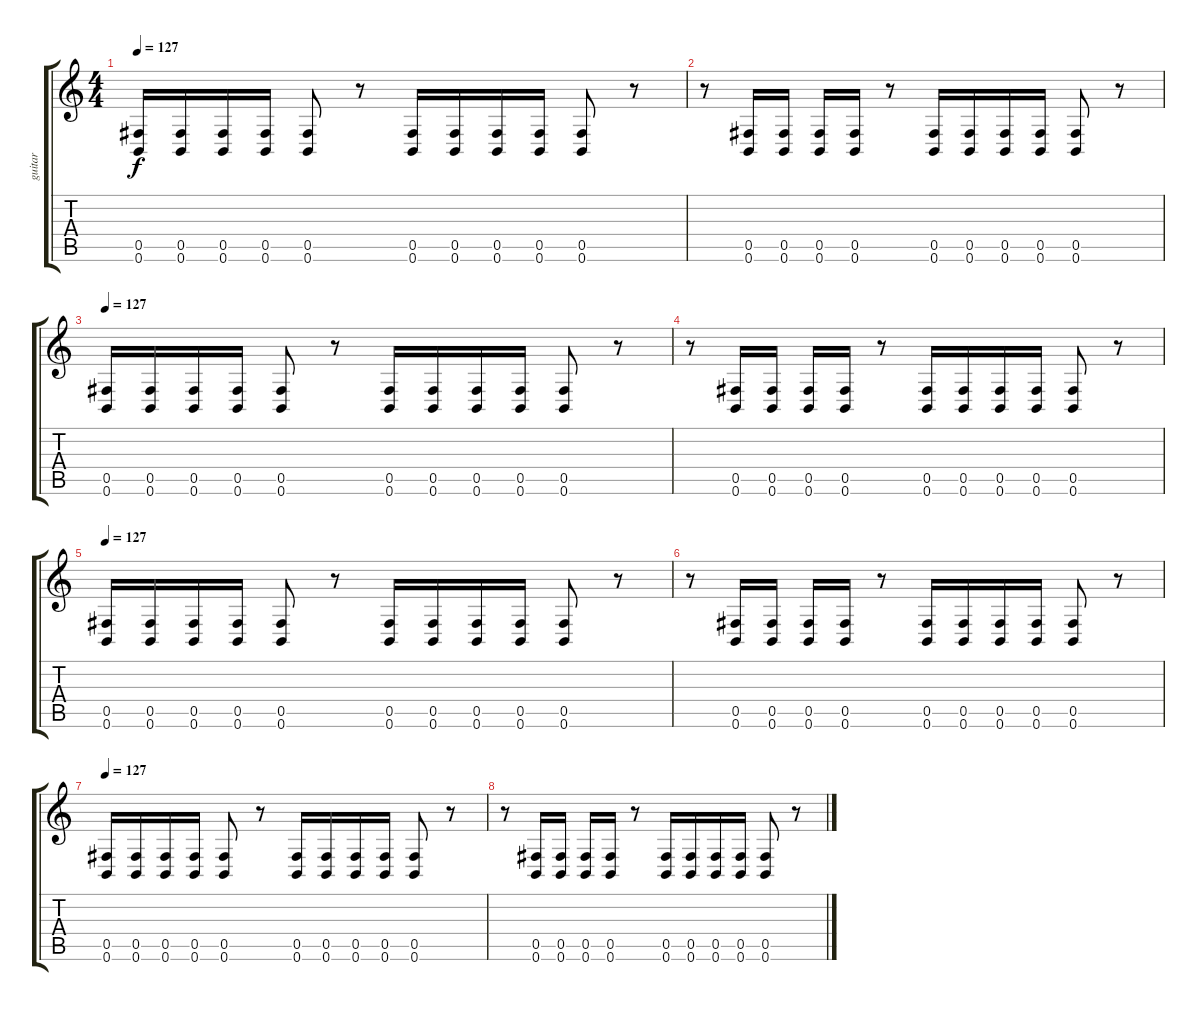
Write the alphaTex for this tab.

\track ("guitar" "guitar") {instrument distortionguitar}
\staff {score tabs}
\tuning (Db4 Ab3 E3 B2 Gb2 B1) {hide}
\ts (4 4)
\tempo 127
\clef g2
\ks c
(0.5 0.6).16{dy f} (0.5 0.6).16 (0.5 0.6).16 (0.5 0.6).16 (0.5 0.6).8 r.8 (0.5 0.6).16 (0.5 0.6).16 (0.5 0.6).16 (0.5 0.6).16 (0.5 0.6).8 r.8 |
r.8 (0.5 0.6).16 (0.5 0.6).16 (0.5 0.6).16 (0.5 0.6).16 r.8 (0.5 0.6).16 (0.5 0.6).16 (0.5 0.6).16 (0.5 0.6).16 (0.5 0.6).8 r.8 |
\tempo 127
(0.5 0.6).16 (0.5 0.6).16 (0.5 0.6).16 (0.5 0.6).16 (0.5 0.6).8 r.8 (0.5 0.6).16 (0.5 0.6).16 (0.5 0.6).16 (0.5 0.6).16 (0.5 0.6).8 r.8 |
r.8 (0.5 0.6).16 (0.5 0.6).16 (0.5 0.6).16 (0.5 0.6).16 r.8 (0.5 0.6).16 (0.5 0.6).16 (0.5 0.6).16 (0.5 0.6).16 (0.5 0.6).8 r.8 |
\tempo 127
(0.5 0.6).16 (0.5 0.6).16 (0.5 0.6).16 (0.5 0.6).16 (0.5 0.6).8 r.8 (0.5 0.6).16 (0.5 0.6).16 (0.5 0.6).16 (0.5 0.6).16 (0.5 0.6).8 r.8 |
r.8 (0.5 0.6).16 (0.5 0.6).16 (0.5 0.6).16 (0.5 0.6).16 r.8 (0.5 0.6).16 (0.5 0.6).16 (0.5 0.6).16 (0.5 0.6).16 (0.5 0.6).8 r.8 |
\tempo 127
(0.5 0.6).16 (0.5 0.6).16 (0.5 0.6).16 (0.5 0.6).16 (0.5 0.6).8 r.8 (0.5 0.6).16 (0.5 0.6).16 (0.5 0.6).16 (0.5 0.6).16 (0.5 0.6).8 r.8 |
r.8 (0.5 0.6).16 (0.5 0.6).16 (0.5 0.6).16 (0.5 0.6).16 r.8 (0.5 0.6).16 (0.5 0.6).16 (0.5 0.6).16 (0.5 0.6).16 (0.5 0.6).8 r.8
